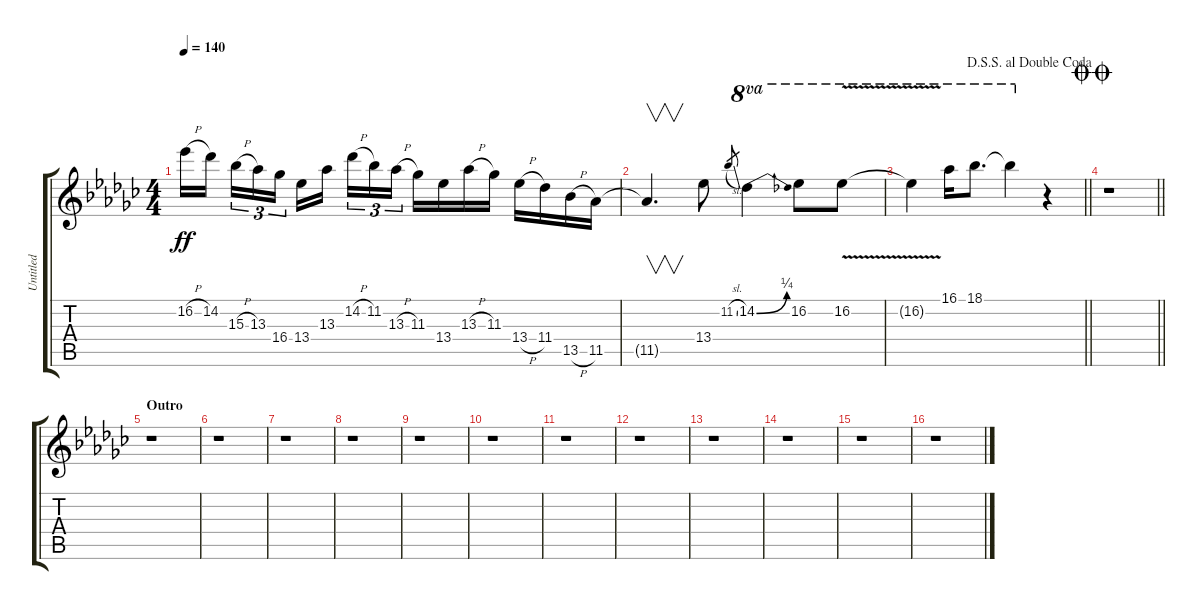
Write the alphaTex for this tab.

\track ("Untitled" "Untitled") {instrument distortionguitar}
\staff {score tabs}
\tuning (E4 B3 G3 D3 A2 E2) {hide}
\ts (4 4)
\tempo 140
\clef g2
\ks gb
16.2{h}.16{dy ff} 14.2.16{beam splitsecondary} 15.3{h}.16{tu (3 2)} 13.3.16{tu (3 2)} 16.4.16{tu (3 2)} 13.4.16 13.3.16{beam splitsecondary} 14.2{h}.16{tu (3 2)} 11.2.16{tu (3 2)} 13.3{h}.16{tu (3 2)} 11.3.16 13.4.16 13.3{h}.16 11.3.16 13.4{h}.16 11.4.16 13.5{h}.16 11.5.16 |
11.5{t}.4{v d} 13.4.8 11.2{sl}.8{gr} 14.2{be (bend 0 0 60 1)}.4{ot 8va} 16.2.8{ot 8va} 16.2{v}.8{ot 8va} |
\jump dalsegnosegnoaldoublecoda
\barLineRight lightlight
16.2{v t}.4{ot 8va} 16.1.16{ot 8va} 18.1.8{d ot 8va} 18.1{t}.4{ot 8va} r.4 |
\jump doublecoda
\barLineRight lightlight
r.1 |
\section ("" "Outro")
r.1 |
r.1 |
r.1 |
r.1 |
r.1 |
r.1 |
r.1 |
r.1 |
r.1 |
r.1 |
r.1 |
r.1
